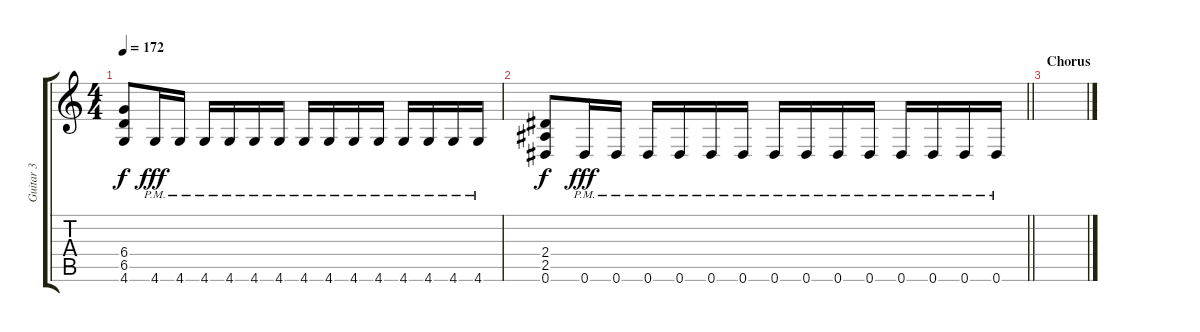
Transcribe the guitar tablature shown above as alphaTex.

\track ("Guitar 3" "Guitar 3") {instrument overdrivenguitar}
\staff {score tabs}
\tuning (Eb4 Bb3 Gb3 Db3 Ab2 Eb2) {hide}
\ts (4 4)
\tempo 172
\clef g2
\ks c
(6.4 6.5 4.6).8{dy f} 4.6{pm}.16{dy fff} 4.6{pm}.16 4.6{pm}.16 4.6{pm}.16 4.6{pm}.16 4.6{pm}.16 4.6{pm}.16 4.6{pm}.16 4.6{pm}.16 4.6{pm}.16 4.6{pm}.16 4.6{pm}.16 4.6{pm}.16 4.6{pm}.16 |
\barLineRight lightlight
(2.4 2.5 0.6).8{dy f} 0.6{pm}.16{dy fff} 0.6{pm}.16 0.6{pm}.16 0.6{pm}.16 0.6{pm}.16 0.6{pm}.16 0.6{pm}.16 0.6{pm}.16 0.6{pm}.16 0.6{pm}.16 0.6{pm}.16 0.6{pm}.16 0.6{pm}.16 0.6{pm}.16 |
\section ("" "Chorus")
